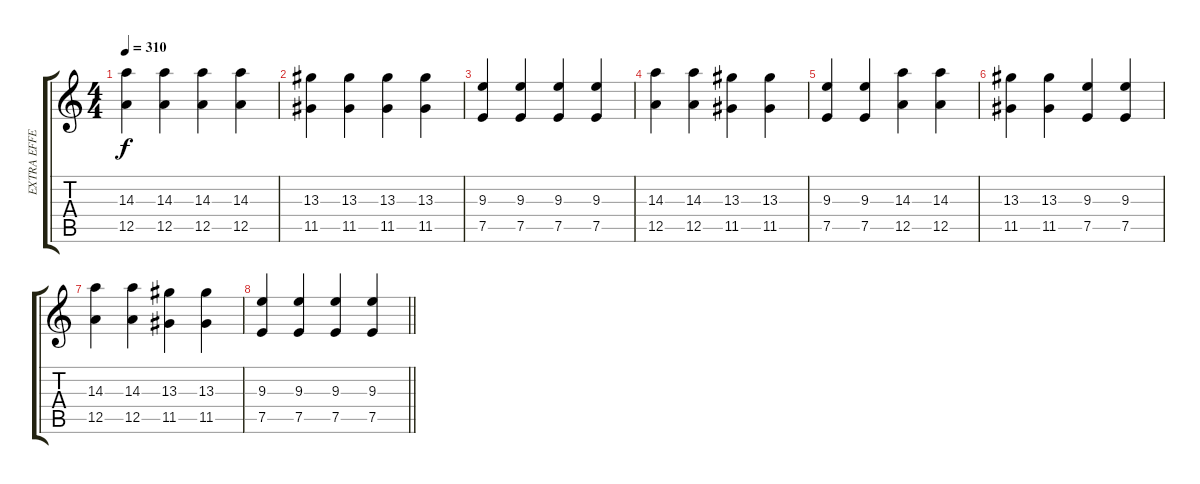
\track ("EXTRA EFFECTS" "EXTRA EFFE") {instrument overdrivenguitar}
\staff {score tabs}
\tuning (E4 B3 G3 D3 A2 E2) {hide}
\ts (4 4)
\tempo 310
\clef g2
\ks c
(14.3 12.5).4{dy f} (14.3 12.5).4 (14.3 12.5).4 (14.3 12.5).4 |
(13.3 11.5).4 (13.3 11.5).4 (13.3 11.5).4 (13.3 11.5).4 |
(9.3 7.5).4 (9.3 7.5).4 (9.3 7.5).4 (9.3 7.5).4 |
(14.3 12.5).4 (14.3 12.5).4 (13.3 11.5).4 (13.3 11.5).4 |
(9.3 7.5).4 (9.3 7.5).4 (14.3 12.5).4 (14.3 12.5).4 |
(13.3 11.5).4 (13.3 11.5).4 (9.3 7.5).4 (9.3 7.5).4 |
(14.3 12.5).4 (14.3 12.5).4 (13.3 11.5).4 (13.3 11.5).4 |
\barLineRight lightlight
(9.3 7.5).4 (9.3 7.5).4 (9.3 7.5).4 (9.3 7.5).4
